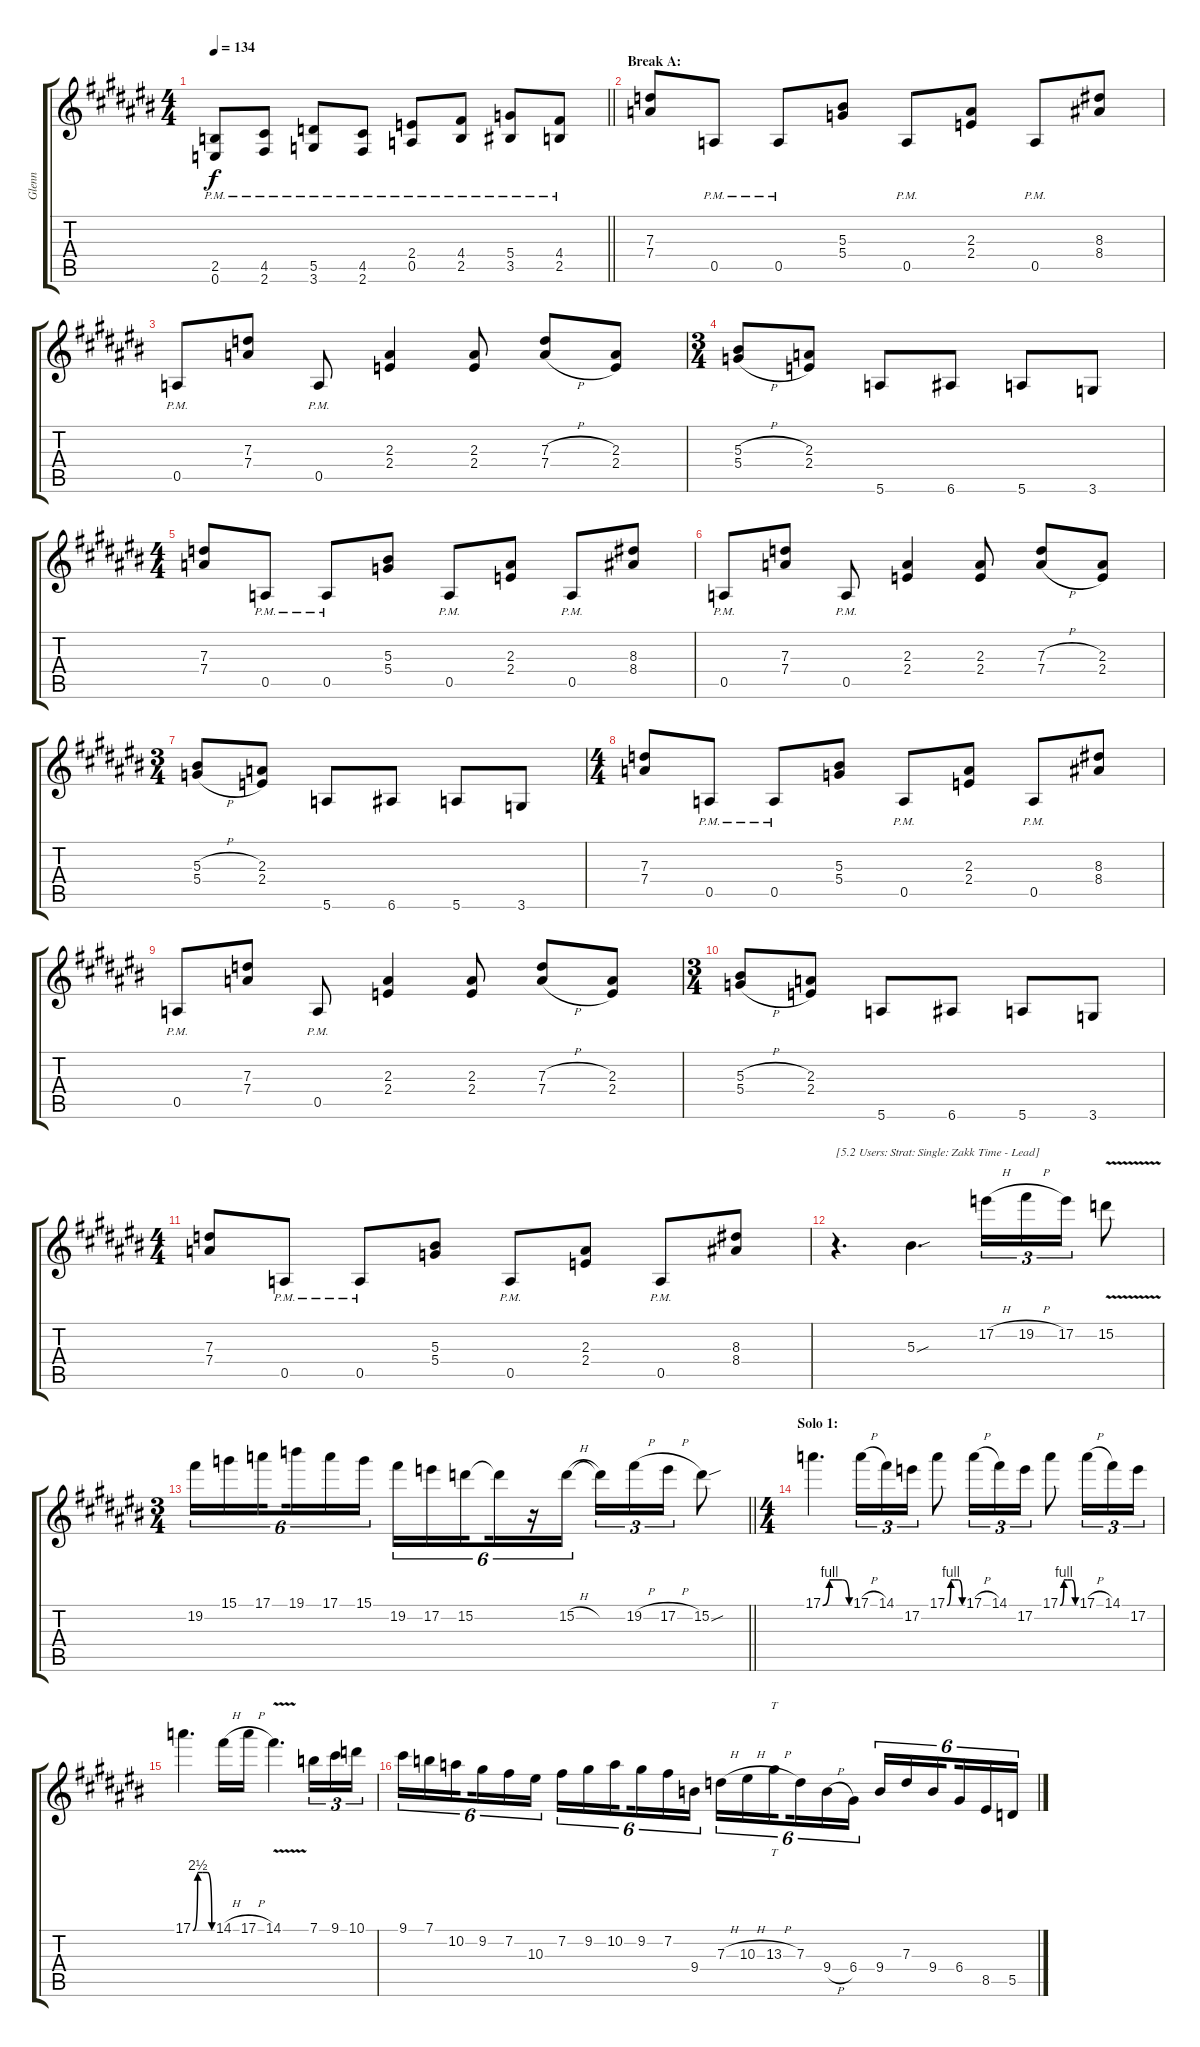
\track ("Glenn" "Glenn") {instrument overdrivenguitar}
\staff {score tabs}
\tuning (E4 B3 G3 D3 A2 E2) {hide}
\ts (4 4)
\tempo 134
\clef g2
\barLineRight lightlight
\ks c#
(2.5{pm} 0.6{pm}).8{dy f} (4.5{pm} 2.6{pm}).8 (5.5{pm} 3.6{pm}).8 (4.5{pm} 2.6{pm}).8 (2.4{pm} 0.5{pm}).8 (4.4{pm} 2.5{pm}).8 (5.4{pm} 3.5{pm}).8 (4.4{pm} 2.5{pm}).8 |
\section ("" "Break A:")
(7.3 7.4).8 0.5{pm}.8 0.5{pm}.8 (5.3 5.4).8 0.5{pm}.8 (2.3 2.4).8 0.5{pm}.8 (8.3 8.4).8 |
0.5{pm}.8 (7.3 7.4).8 0.5{pm}.8 (2.3 2.4).4 (2.3 2.4).8 (7.3{h} 7.4{h}).8 (2.3 2.4).8 |
\ts (3 4)
(5.3{h} 5.4{h}).8 (2.3 2.4).8 5.6.8 6.6.8 5.6.8 3.6.8 |
\ts (4 4)
(7.3 7.4).8 0.5{pm}.8 0.5{pm}.8 (5.3 5.4).8 0.5{pm}.8 (2.3 2.4).8 0.5{pm}.8 (8.3 8.4).8 |
0.5{pm}.8 (7.3 7.4).8 0.5{pm}.8 (2.3 2.4).4 (2.3 2.4).8 (7.3{h} 7.4{h}).8 (2.3 2.4).8 |
\ts (3 4)
(5.3{h} 5.4{h}).8 (2.3 2.4).8 5.6.8 6.6.8 5.6.8 3.6.8 |
\ts (4 4)
(7.3 7.4).8 0.5{pm}.8 0.5{pm}.8 (5.3 5.4).8 0.5{pm}.8 (2.3 2.4).8 0.5{pm}.8 (8.3 8.4).8 |
0.5{pm}.8 (7.3 7.4).8 0.5{pm}.8 (2.3 2.4).4 (2.3 2.4).8 (7.3{h} 7.4{h}).8 (2.3 2.4).8 |
\ts (3 4)
(5.3{h} 5.4{h}).8 (2.3 2.4).8 5.6.8 6.6.8 5.6.8 3.6.8 |
\ts (4 4)
(7.3 7.4).8 0.5{pm}.8 0.5{pm}.8 (5.3 5.4).8 0.5{pm}.8 (2.3 2.4).8 0.5{pm}.8 (8.3 8.4).8 |
r.4{d txt "[5.2 Users: Strat: Single: Zakk Time - Lead]" instrument overdrivenguitar} 5.3{sou}.4{d} 17.2{h}.16{tu (3 2)} 19.2{h}.16{tu (3 2)} 17.2.16{tu (3 2)} 15.2{v}.8 |
\ts (3 4)
\barLineRight lightlight
19.2.16{tu (6 4)} 15.1.16{tu (6 4)} 17.1.16{tu (6 4) beam splitsecondary} 19.1.16{tu (6 4)} 17.1.16{tu (6 4)} 15.1.16{tu (6 4)} 19.2.16{tu (6 4)} 17.2.16{tu (6 4)} 15.2.16{tu (6 4) beam splitsecondary} 15.2{t}.16{tu (6 4)} r.16{tu (6 4)} 15.2{h}.16{tu (6 4)} 15.2{t}.16{tu (3 2)} 19.2{h}.16{tu (3 2)} 17.2{h}.16{tu (3 2)} 15.2{sou}.8 |
\ts (4 4)
\section ("" "Solo 1:")
17.1{be (custom 0 0 15 4 30 4 45 4 60 0)}.4{d} 17.1{h}.16{tu (3 2)} 14.1.16{tu (3 2)} 17.2.16{tu (3 2)} 17.1{be (custom 0 0 15 4 30 4 45 4 60 0)}.8 17.1{h}.16{tu (3 2)} 14.1.16{tu (3 2)} 17.2.16{tu (3 2)} 17.1{be (custom 0 0 15 4 30 4 45 4 60 0)}.8 17.1{h}.16{tu (3 2)} 14.1.16{tu (3 2)} 17.2.16{tu (3 2)} |
17.1{be (custom 0 0 15 10 30 10 45 10 60 0)}.4{d} 14.1{h}.16 17.1{h}.16 14.1{v}.4{d} 7.1.16{tu (3 2)} 9.1.16{tu (3 2)} 10.1.16{tu (3 2)} |
9.1.16{tu (6 4)} 7.1.16{tu (6 4)} 10.2.16{tu (6 4) beam splitsecondary} 9.2.16{tu (6 4)} 7.2.16{tu (6 4)} 10.3.16{tu (6 4)} 7.2.16{tu (6 4)} 9.2.16{tu (6 4)} 10.2.16{tu (6 4) beam splitsecondary} 9.2.16{tu (6 4)} 7.2.16{tu (6 4)} 9.4.16{tu (6 4)} 7.3{h}.16{tu (6 4)} 10.3{h}.16{tu (6 4)} 13.3{h}.16{tt tu (6 4) beam splitsecondary} 7.3.16{tu (6 4)} 9.4{h}.16{tu (6 4)} 6.4.16{tu (6 4)} 9.4.16{tu (6 4)} 7.3.16{tu (6 4)} 9.4.16{tu (6 4) beam splitsecondary} 6.4.16{tu (6 4)} 8.5.16{tu (6 4)} 5.5.16{tu (6 4)}
